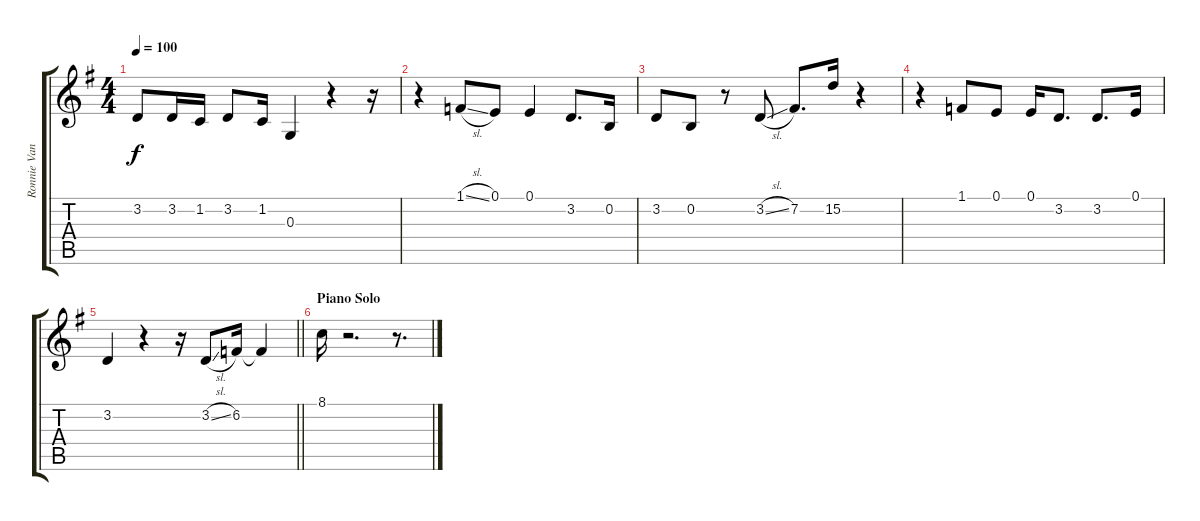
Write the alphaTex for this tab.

\track ("Ronnie Van Zant" "Ronnie Van") {instrument lead5charang}
\staff {score tabs}
\tuning (E4 B3 G3 D3 A2 E2) {hide}
\ts (4 4)
\tempo 100
\clef g2
\ks g
3.2{t}.8{dy f} 3.2.16 1.2.16 3.2.8 1.2.16 0.3.4 r.4 r.16 |
r.4 1.1{sl}.8 0.1.8 0.1.4 3.2.8{d} 0.2.16 |
3.2.8 0.2.8 r.8 3.2{sl}.8 7.2.8{d} 15.2.16 r.4 |
r.4 1.1.8 0.1.8 0.1.16 3.2.8{d} 3.2.8{d} 0.1.16 |
\barLineRight lightlight
3.2.4 r.4 r.16 3.2{sl}.8 6.2.16 6.2{t}.4 |
\section ("" "Piano Solo")
8.1.16 r.2{d} r.8{d}
